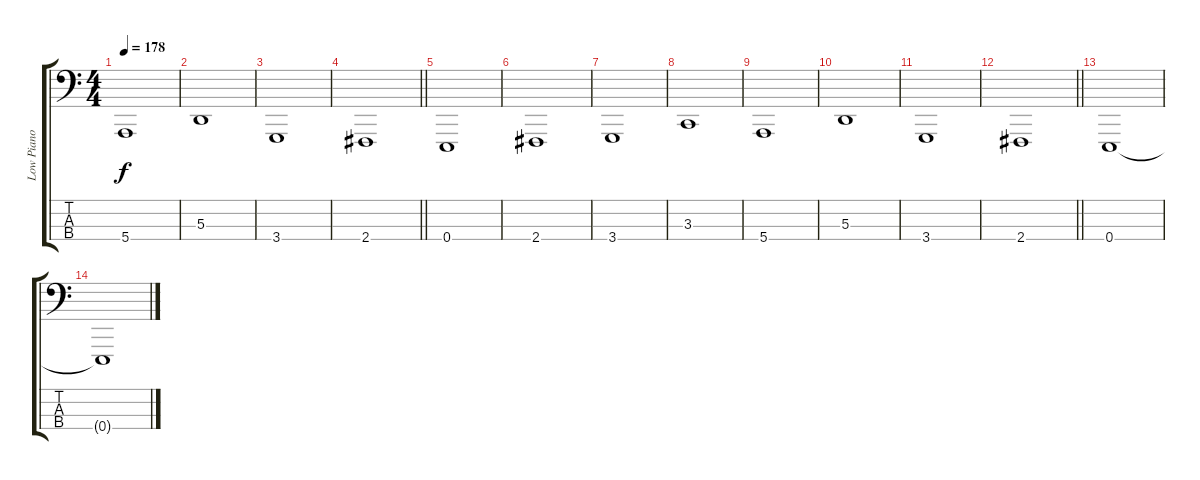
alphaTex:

\track ("Low Piano" "Low Piano") {instrument acousticgrandpiano}
\staff {score tabs}
\tuning (G2 D2 A1 E1) {hide}
\ts (4 4)
\tempo 178
\clef f4
\ks c
5.4.1{dy f} |
5.3.1 |
3.4.1 |
\barLineRight lightlight
2.4.1 |
0.4.1 |
2.4.1 |
3.4.1 |
3.3.1 |
5.4.1 |
5.3.1 |
3.4.1 |
\barLineRight lightlight
2.4.1 |
0.4.1 |
0.4{t}.1
